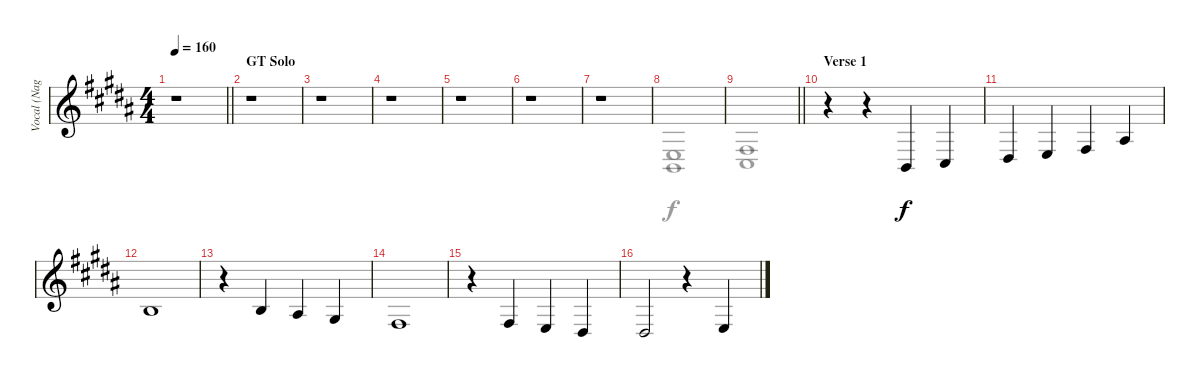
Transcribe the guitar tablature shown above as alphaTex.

\track ("Vocal (Nagi)" "Vocal (Nag") {instrument electricpiano1}
\staff {score}
\tuning (E4 B3 G3 D3 A2 E2) {hide}
\voice
\ts (4 4)
\tempo 160
\clef g2
\barLineRight lightlight
\ks b
r.1{dy f} |
\section ("" "GT Solo")
r.1 |
r.1 |
r.1 |
r.1 |
r.1 |
r.1 |
|
\barLineRight lightlight
|
\section ("" "Verse 1")
r.4 r.4 2.5.4 4.5.4 |
1.4.4 2.4.4 4.4.4 3.3.4 |
0.2.1 |
r.4 0.2.4 3.3.4 1.3.4 |
4.4.1 |
r.4 4.4.4 2.4.4 1.4.4 |
1.4.2 r.4 2.4.4
\voice
\clef g2
\ottava regular
\simile none
\barLineRight lightlight
\ks b
|
|
|
|
|
|
|
(2.4 2.5).1 |
\barLineRight lightlight
(4.4 4.5).1 |
|
|
|
|
|
|
